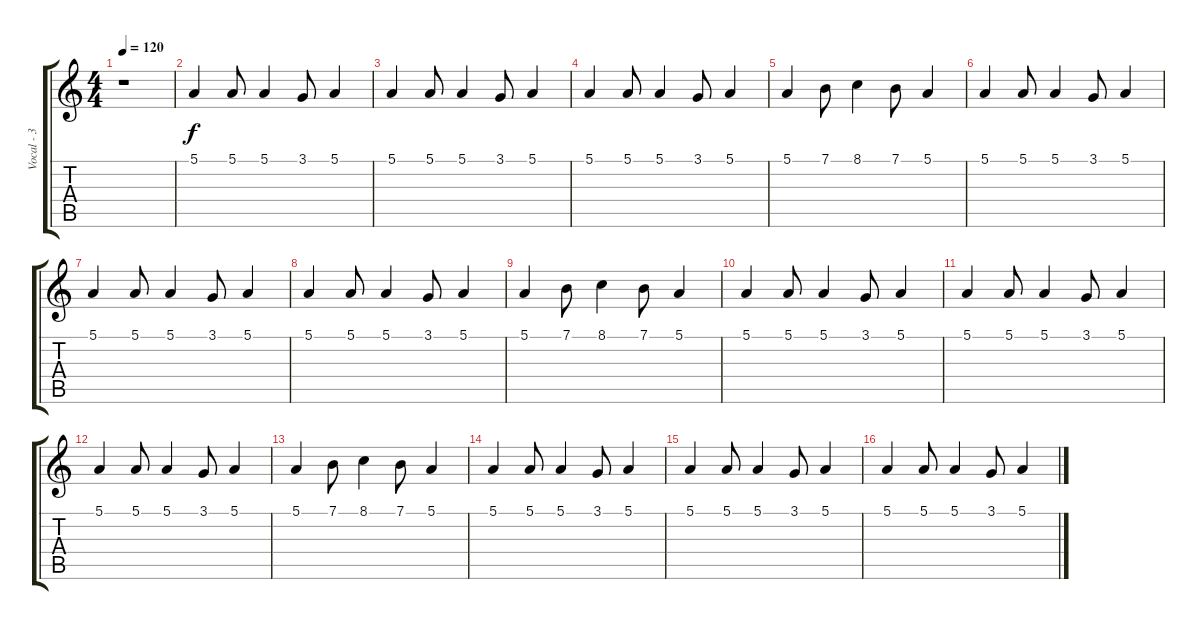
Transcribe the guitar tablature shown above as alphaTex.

\track ("Vocal - 3" "Vocal - 3") {instrument rockorgan}
\staff {score tabs}
\tuning (E4 B3 G3 D3 A2 E2) {hide}
\ts (4 4)
\tempo 120
\clef g2
\ks c
r.1{dy f} |
5.1.4 5.1.8 5.1.4 3.1.8 5.1.4 |
5.1.4 5.1.8 5.1.4 3.1.8 5.1.4 |
5.1.4 5.1.8 5.1.4 3.1.8 5.1.4 |
5.1.4 7.1.8 8.1.4 7.1.8 5.1.4 |
5.1.4 5.1.8 5.1.4 3.1.8 5.1.4 |
5.1.4 5.1.8 5.1.4 3.1.8 5.1.4 |
5.1.4 5.1.8 5.1.4 3.1.8 5.1.4 |
5.1.4 7.1.8 8.1.4 7.1.8 5.1.4 |
5.1.4 5.1.8 5.1.4 3.1.8 5.1.4 |
5.1.4 5.1.8 5.1.4 3.1.8 5.1.4 |
5.1.4 5.1.8 5.1.4 3.1.8 5.1.4 |
5.1.4 7.1.8 8.1.4 7.1.8 5.1.4 |
5.1.4 5.1.8 5.1.4 3.1.8 5.1.4 |
5.1.4 5.1.8 5.1.4 3.1.8 5.1.4 |
5.1.4 5.1.8 5.1.4 3.1.8 5.1.4
